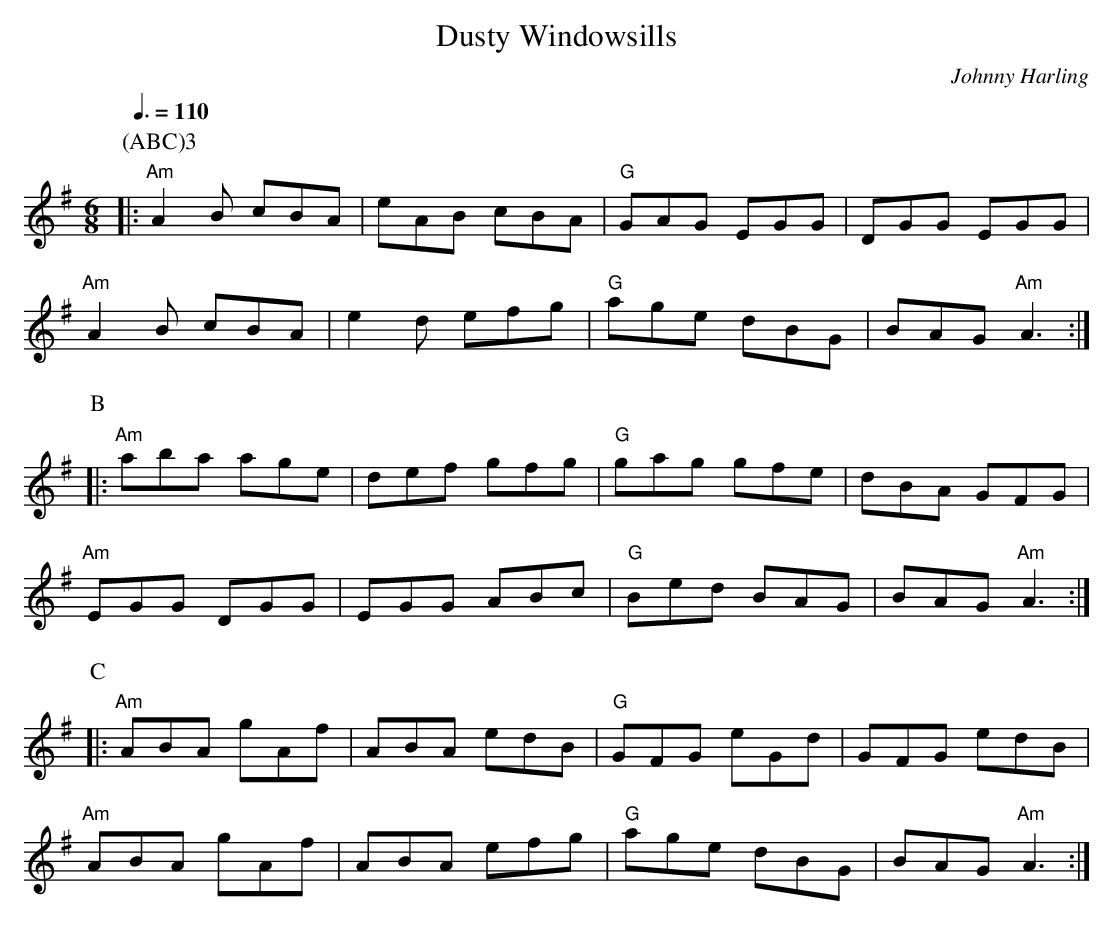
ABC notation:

X:1
T: Dusty Windowsills
C: Johnny Harling
M: 6/8
L: 1/8
Q:3/8=110
K: Ador
P:(ABC)3
[P:A]|:"Am"A2B cBA|eAB cBA|"G"GAG EGG|DGG EGG|
"Am"A2B cBA|e2d efg|"G"age dBG|BAG "Am"A3:|
[P:B]|:"Am"aba age|def gfg|"G"gag gfe|dBA GFG|
"Am"EGG DGG|EGG ABc|"G"Bed BAG|BAG "Am"A3:|
[P:C]|:"Am"ABA gAf|ABA edB|"G"GFG eGd|GFG edB|
"Am"ABA gAf|ABA efg|"G"age dBG|BAG "Am"A3:|
